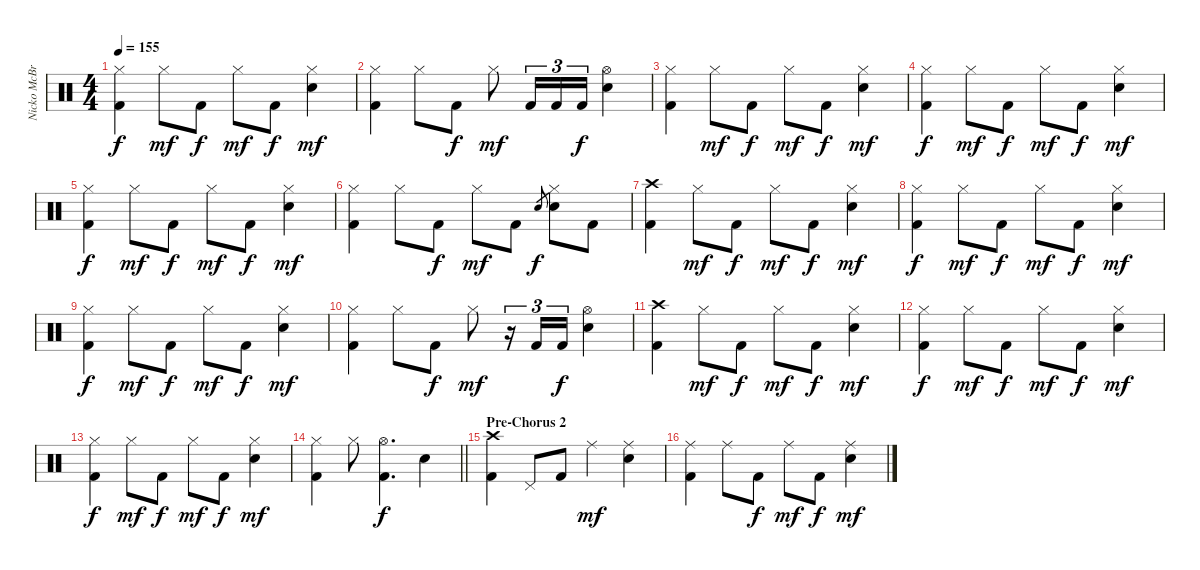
\track ("Nicko McBrain" "Nicko McBr") {instrument percussion}
\staff {score}
\articulation defaults
\ts (4 4)
\tempo 155
\clef neutral
\ks c
("Hi-Hat (closed)" "Kick (hit) 2").4{dy f} "Hi-Hat (closed)".8{dy mf} "Kick (hit) 2".8{dy f} "Hi-Hat (closed)".8{dy mf} "Kick (hit) 2".8{dy f} ("Hi-Hat (closed)" "Electric Snare (hit)").4{dy mf} |
("Hi-Hat (closed)" "Kick (hit) 2").4 "Hi-Hat (closed)".8 "Kick (hit) 2".8{dy f} "Hi-Hat (closed)".8{dy mf} "Kick (hit) 2".16{tu (3 2)} "Kick (hit) 2".16{tu (3 2)} "Kick (hit) 2".16{tu (3 2) dy f} ("Hi-Hat (open)" "Electric Snare (hit)").4 |
("Hi-Hat (closed)" "Kick (hit) 2").4 "Hi-Hat (closed)".8{dy mf} "Kick (hit) 2".8{dy f} "Hi-Hat (closed)".8{dy mf} "Kick (hit) 2".8{dy f} ("Hi-Hat (closed)" "Electric Snare (hit)").4{dy mf} |
("Hi-Hat (closed)" "Kick (hit) 2").4{dy f} "Hi-Hat (closed)".8{dy mf} "Kick (hit) 2".8{dy f} "Hi-Hat (closed)".8{dy mf} "Kick (hit) 2".8{dy f} ("Hi-Hat (closed)" "Electric Snare (hit)").4{dy mf} |
("Hi-Hat (closed)" "Kick (hit) 2").4{dy f} "Hi-Hat (closed)".8{dy mf} "Kick (hit) 2".8{dy f} "Hi-Hat (closed)".8{dy mf} "Kick (hit) 2".8{dy f} ("Hi-Hat (closed)" "Electric Snare (hit)").4{dy mf} |
("Hi-Hat (closed)" "Kick (hit) 2").4 "Hi-Hat (closed)".8 "Kick (hit) 2".8{dy f} "Hi-Hat (closed)".8{dy mf} "Kick (hit) 2".8 "Snare (hit) 2".8{gr dy f} ("Hi-Hat (closed)" "Electric Snare (hit)").8 "Kick (hit) 2".8 |
("Crash high (hit)" "Kick (hit) 2").4 "Hi-Hat (closed)".8{dy mf} "Kick (hit) 2".8{dy f} "Hi-Hat (closed)".8{dy mf} "Kick (hit) 2".8{dy f} ("Hi-Hat (closed)" "Electric Snare (hit)").4{dy mf} |
("Hi-Hat (closed)" "Kick (hit) 2").4{dy f} "Hi-Hat (closed)".8{dy mf} "Kick (hit) 2".8{dy f} "Hi-Hat (closed)".8{dy mf} "Kick (hit) 2".8{dy f} ("Hi-Hat (closed)" "Electric Snare (hit)").4{dy mf} |
("Hi-Hat (closed)" "Kick (hit) 2").4{dy f} "Hi-Hat (closed)".8{dy mf} "Kick (hit) 2".8{dy f} "Hi-Hat (closed)".8{dy mf} "Kick (hit) 2".8{dy f} ("Hi-Hat (closed)" "Electric Snare (hit)").4{dy mf} |
("Hi-Hat (closed)" "Kick (hit) 2").4 "Hi-Hat (closed)".8 "Kick (hit) 2".8{dy f} "Hi-Hat (closed)".8{dy mf} r.16{tu (3 2)} "Kick (hit) 2".16{tu (3 2)} "Kick (hit) 2".16{tu (3 2) dy f} ("Hi-Hat (open)" "Electric Snare (hit)").4 |
("Crash high (hit)" "Kick (hit) 2").4 "Hi-Hat (closed)".8{dy mf} "Kick (hit) 2".8{dy f} "Hi-Hat (closed)".8{dy mf} "Kick (hit) 2".8{dy f} ("Hi-Hat (closed)" "Electric Snare (hit)").4{dy mf} |
("Hi-Hat (closed)" "Kick (hit) 2").4{dy f} "Hi-Hat (closed)".8{dy mf} "Kick (hit) 2".8{dy f} "Hi-Hat (closed)".8{dy mf} "Kick (hit) 2".8{dy f} ("Hi-Hat (closed)" "Electric Snare (hit)").4{dy mf} |
("Hi-Hat (closed)" "Kick (hit) 2").4{dy f} "Hi-Hat (closed)".8{dy mf} "Kick (hit) 2".8{dy f} "Hi-Hat (closed)".8{dy mf} "Kick (hit) 2".8{dy f} ("Hi-Hat (closed)" "Electric Snare (hit)").4{dy mf} |
\barLineRight lightlight
("Hi-Hat (closed)" "Kick (hit) 2").4 "Hi-Hat (closed)".8 ("Hi-Hat (open)" "Kick (hit) 2").4{d dy f} "Electric Snare (hit)".4 |
\section ("" "Pre-Chorus 2")
("Crash high (hit)" "Kick (hit) 2").4 "Pedal Hi-Hat (hit)".8 "Kick (hit) 2".8 "Ride (middle)".4{dy mf} ("Ride (middle)" "Electric Snare (hit)").4 |
("Ride (middle)" "Kick (hit) 2").4 "Ride (middle)".8 "Kick (hit) 2".8{dy f} "Ride (middle)".8{dy mf} "Kick (hit) 2".8{dy f} ("Ride (middle)" "Electric Snare (hit)").4{dy mf}
